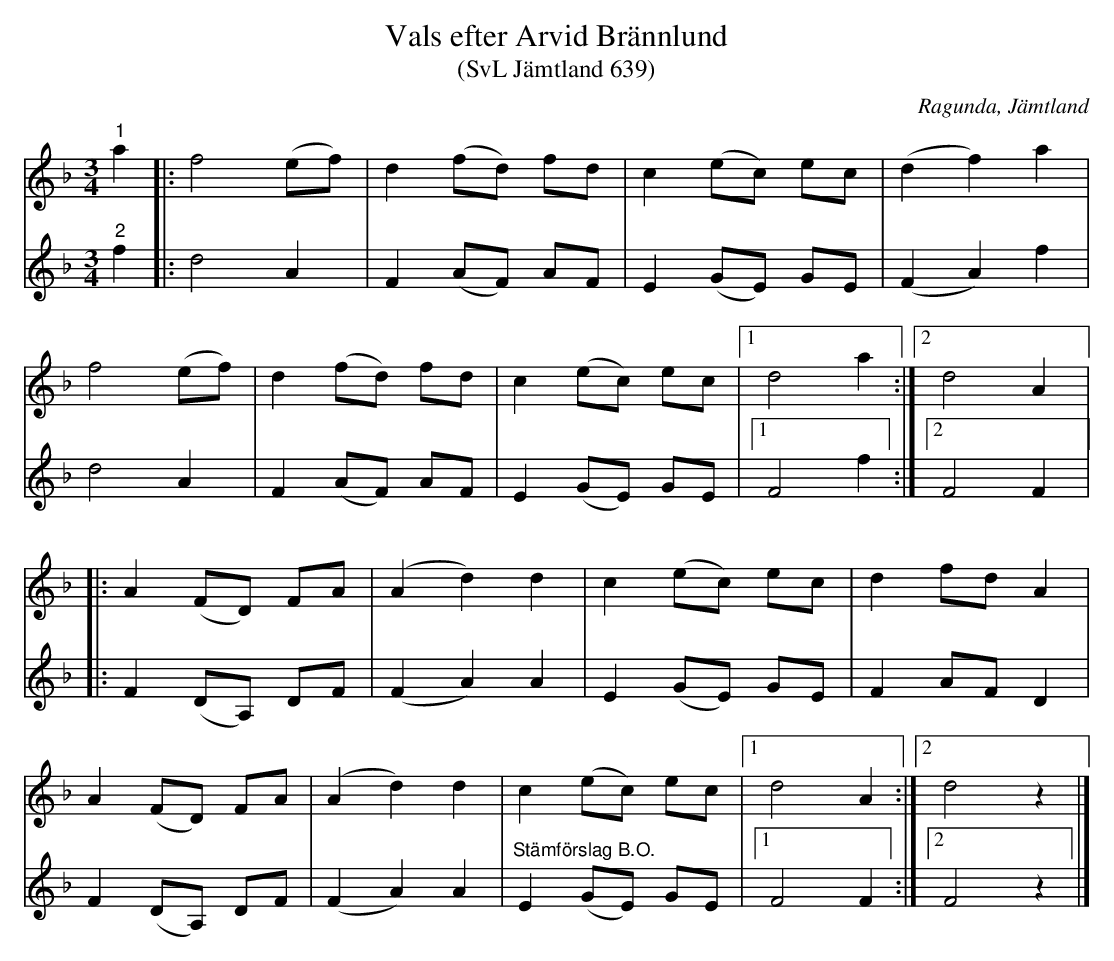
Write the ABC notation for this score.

X:1
T:Vals efter Arvid Brännlund
T:(SvL Jämtland 639)
O:Ragunda, Jämtland
L:1/8
M:3/4
K:Dm
V:1
"^1" a2 |: f4 (ef) | d2 (fd) fd | c2 (ec) ec | (d2 f2) a2 |
f4 (ef) | d2 (fd) fd | c2 (ec) ec |1 d4 a2 :|2 d4 A2 |:
A2 (FD) FA | (A2 d2) d2 | c2 (ec) ec | d2 fd A2 |
A2 (FD) FA | (A2 d2) d2 | c2 (ec) ec |1 d4 A2 :|2 d4 z2 |]
V:2
"^2" f2 |: d4 A2 | F2 (AF) AF | E2 (GE) GE | (F2 A2) f2 |
d4 A2 | F2 (AF) AF | E2 (GE) GE |1 F4 f2 :|2 F4 F2 |:
F2 (DA,) DF | (F2 A2) A2 | E2 (GE) GE | F2 AF D2 |
F2 (DA,) DF | (F2 A2) A2 | "^Stämförslag B.O." E2 (GE) GE |1 F4 F2 :|2 F4 z2 |]
